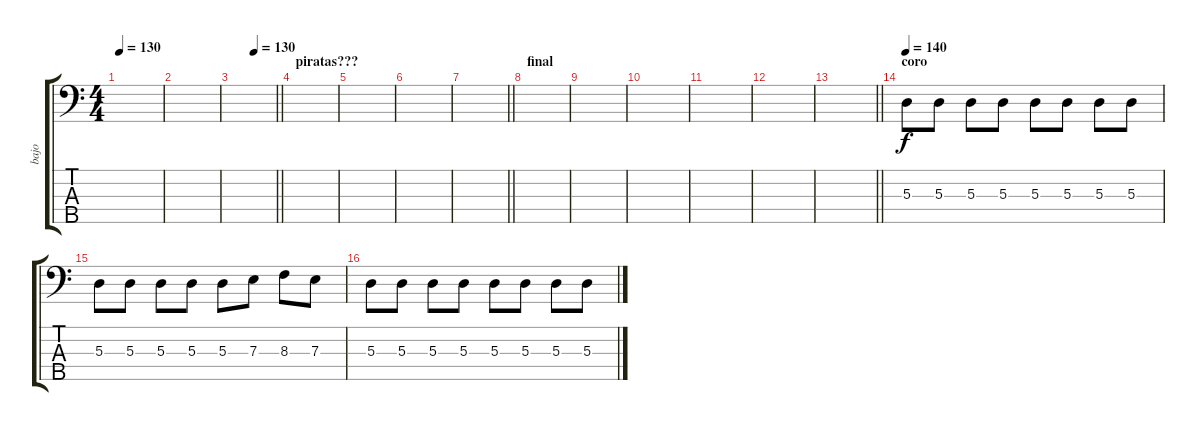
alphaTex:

\track ("bajo" "bajo") {instrument electricbassfinger}
\staff {score tabs}
\tuning (G2 D2 A1 E1 B0) {hide}
\ts (4 4)
\tempo 130
\clef f4
\ks c
|
|
\tempo (130 0.5)
\barLineRight lightlight
|
\section ("" "piratas???")
|
|
|
\barLineRight lightlight
|
\section ("" "final")
|
|
|
|
|
\barLineRight lightlight
|
\section ("" "coro")
\tempo 140
5.3.8 5.3.8 5.3.8 5.3.8 5.3.8 5.3.8 5.3.8 5.3.8 |
5.3.8 5.3.8 5.3.8 5.3.8 5.3.8 7.3.8 8.3.8 7.3.8 |
5.3.8 5.3.8 5.3.8 5.3.8 5.3.8 5.3.8 5.3.8 5.3.8
